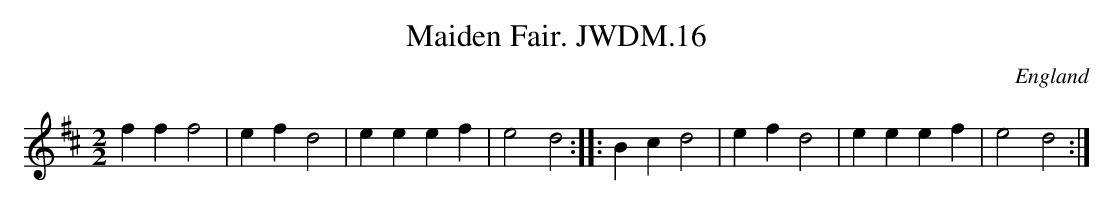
X:1
T:Maiden Fair. JWDM.16
M:2/2
L:1/4
O:England
K:D
fff2|efd2|eeef|e2d2:||:Bcd2|efd2|eeef|e2d2:|]
